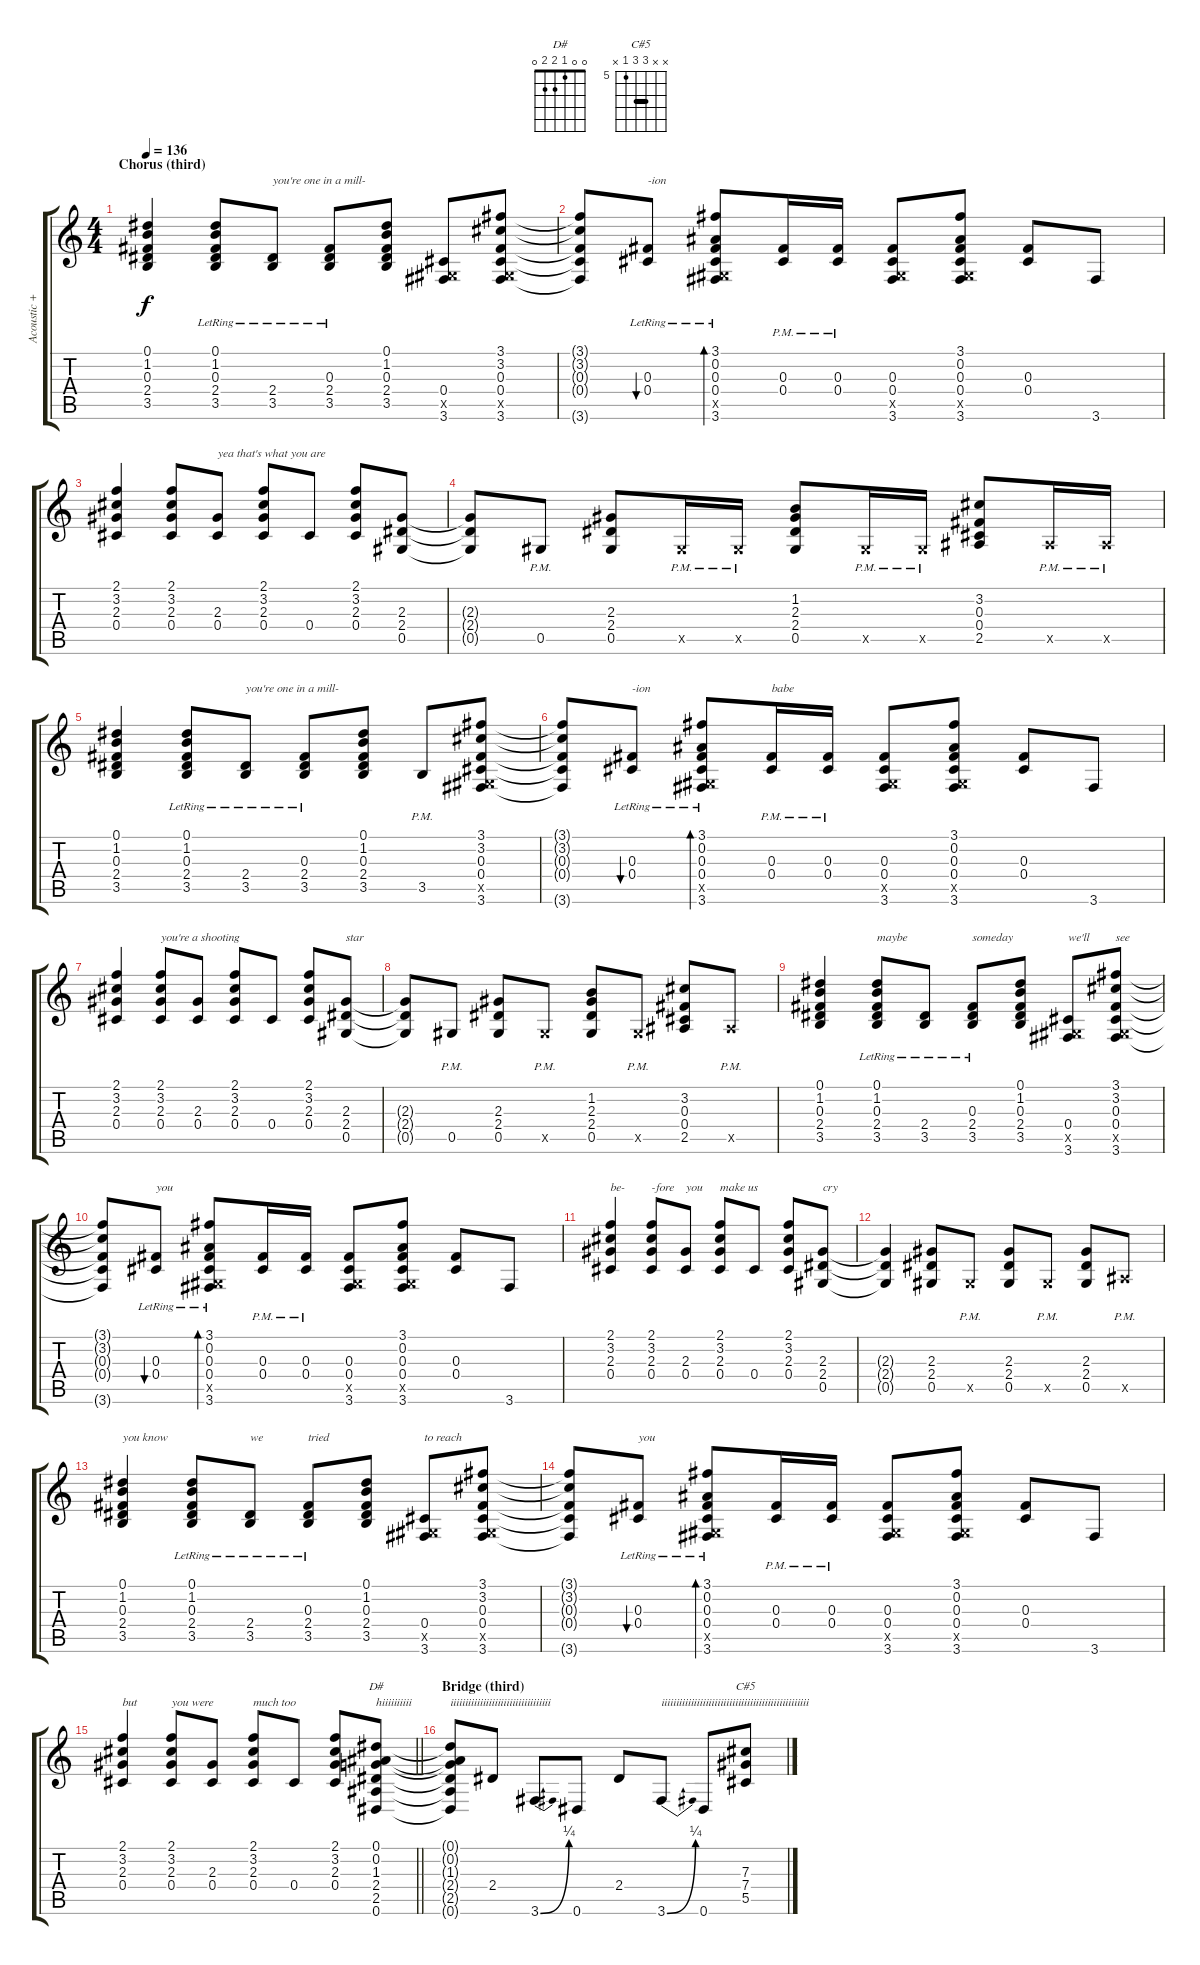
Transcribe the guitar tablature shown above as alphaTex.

\track ("Acoustic + solo" "Acoustic +") {instrument acousticguitarsteel}
\staff {score tabs}
\tuning (Eb4 Bb3 Gb3 Db3 Ab2 Eb2) {hide}
\chord ("D#" 0 0 1 2 2 0)
\chord ("C#5" x x 7 7 5 x) {firstfret 5 barre 7}
\ts (4 4)
\section ("" "Chorus (third)")
\tempo 136
\clef g2
\ks c
(0.1 1.2 0.3 2.4 3.5).4{dy f} (0.1{lr} 1.2{lr} 0.3{lr} 2.4{lr} 3.5{lr}).8 (2.4{lr} 3.5{lr}).8{txt "you're one in a mill-"} (0.3{lr} 2.4{lr} 3.5{lr}).8 (0.1 1.2 0.3 2.4 3.5).8 (0.4 0.5{x} 3.6).8 (3.1 3.2 0.3 0.4 0.5{x} 3.6).8 |
(3.1{t} 3.2{t} 0.3{t} 0.4{t} 3.6{t}).8 (0.3{lr} 0.4{lr}).8{bu 120 txt "-ion"} (3.1 0.2{lr} 0.3{lr} 0.4{lr} 0.5{x} 3.6{lr}).8{bd 30} (0.3{pm} 0.4{pm}).16 (0.3{pm} 0.4{pm}).16 (0.3 0.4 0.5{x} 3.6).8 (3.1 0.2 0.3 0.4 0.5{x} 3.6).8 (0.3 0.4).8 3.6.8 |
(2.1 3.2 2.3 0.4).4 (2.1 3.2 2.3 0.4).8 (2.3 0.4).8{txt "yea that's what you are"} (2.1 3.2 2.3 0.4).8 0.4.8 (2.1 3.2 2.3 0.4).8 (2.3 2.4 0.5).8 |
(2.3{t} 2.4{t} 0.5{t}).8 0.5{pm}.8 (2.3 2.4 0.5).8 0.5{pm x}.16 0.5{pm x}.16 (1.2 2.3 2.4 0.5).8 0.5{pm x}.16 0.5{pm x}.16 (3.2 0.3 0.4 2.5).8 2.5{pm x}.16 2.5{pm x}.16 |
(0.1 1.2 0.3 2.4 3.5).4 (0.1{lr} 1.2{lr} 0.3{lr} 2.4{lr} 3.5{lr}).8 (2.4{lr} 3.5{lr}).8{txt "you're one in a mill-"} (0.3{lr} 2.4{lr} 3.5{lr}).8 (0.1 1.2 0.3 2.4 3.5).8 3.5{pm}.8 (3.1 3.2 0.3 0.4 0.5{x} 3.6).8 |
(3.1{t} 3.2{t} 0.3{t} 0.4{t} 3.6{t}).8 (0.3{lr} 0.4{lr}).8{bu 120 txt "-ion"} (3.1 0.2{lr} 0.3{lr} 0.4{lr} 0.5{x} 3.6{lr}).8{bd 30} (0.3{pm} 0.4{pm}).16{txt "babe"} (0.3{pm} 0.4{pm}).16 (0.3 0.4 0.5{x} 3.6).8 (3.1 0.2 0.3 0.4 0.5{x} 3.6).8 (0.3 0.4).8 3.6.8 |
(2.1 3.2 2.3 0.4).4 (2.1 3.2 2.3 0.4).8{txt "you're a shooting"} (2.3 0.4).8 (2.1 3.2 2.3 0.4).8 0.4.8 (2.1 3.2 2.3 0.4).8 (2.3 2.4 0.5).8{txt "star"} |
(2.3{t} 2.4{t} 0.5{t}).8 0.5{pm}.8 (2.3 2.4 0.5).8 0.5{pm x}.8 (1.2 2.3 2.4 0.5).8 0.5{pm x}.8 (3.2 0.3 0.4 2.5).8 2.5{pm x}.8 |
(0.1 1.2 0.3 2.4 3.5).4 (0.1{lr} 1.2{lr} 0.3{lr} 2.4{lr} 3.5{lr}).8{txt "maybe"} (2.4{lr} 3.5{lr}).8 (0.3{lr} 2.4{lr} 3.5{lr}).8{txt "someday"} (0.1 1.2 0.3 2.4 3.5).8 (0.4 0.5{x} 3.6).8{txt "we'll"} (3.1 3.2 0.3 0.4 0.5{x} 3.6).8{txt "see"} |
(3.1{t} 3.2{t} 0.3{t} 0.4{t} 3.6{t}).8 (0.3{lr} 0.4{lr}).8{bu 120 txt "you"} (3.1 0.2{lr} 0.3{lr} 0.4{lr} 0.5{x} 3.6{lr}).8{bd 30} (0.3{pm} 0.4{pm}).16 (0.3{pm} 0.4{pm}).16 (0.3 0.4 0.5{x} 3.6).8 (3.1 0.2 0.3 0.4 0.5{x} 3.6).8 (0.3 0.4).8 3.6.8 |
(2.1 3.2 2.3 0.4).4{txt "be-"} (2.1 3.2 2.3 0.4).8{txt "-fore"} (2.3 0.4).8{txt "you"} (2.1 3.2 2.3 0.4).8{txt "make us"} 0.4.8 (2.1 3.2 2.3 0.4).8 (2.3 2.4 0.5).8{txt "cry"} |
(2.3{t} 2.4{t} 0.5{t}).4 (2.3 2.4 0.5).8 0.5{pm x}.8 (2.3 2.4 0.5).8 0.5{pm x}.8 (2.3 2.4 0.5).8 2.5{pm x}.8 |
(0.1 1.2 0.3 2.4 3.5).4{txt "you know"} (0.1{lr} 1.2{lr} 0.3{lr} 2.4{lr} 3.5{lr}).8 (2.4{lr} 3.5{lr}).8{txt "we"} (0.3{lr} 2.4{lr} 3.5{lr}).8{txt "tried"} (0.1 1.2 0.3 2.4 3.5).8 (0.4 0.5{x} 3.6).8{txt "to reach"} (3.1 3.2 0.3 0.4 0.5{x} 3.6).8 |
(3.1{t} 3.2{t} 0.3{t} 0.4{t} 3.6{t}).8 (0.3{lr} 0.4{lr}).8{bu 120 txt "you"} (3.1 0.2{lr} 0.3{lr} 0.4{lr} 0.5{x} 3.6{lr}).8{bd 30} (0.3{pm} 0.4{pm}).16 (0.3{pm} 0.4{pm}).16 (0.3 0.4 0.5{x} 3.6).8 (3.1 0.2 0.3 0.4 0.5{x} 3.6).8 (0.3 0.4).8 3.6.8 |
\barLineRight lightlight
(2.1 3.2 2.3 0.4).4{txt "but"} (2.1 3.2 2.3 0.4).8{txt "you were "} (2.3 0.4).8 (2.1 3.2 2.3 0.4).8{txt "much too"} 0.4.8 (2.1 3.2 2.3 0.4).8 (0.1 0.2 1.3 2.4 2.5 0.6).8{ch "D#" txt "hiiiiiiiiii"} |
\section ("" "Bridge (third)")
(0.1{t} 0.2{t} 1.3{t} 2.4{t} 2.5{t} 0.6{t}).8{txt "iiiiiiiiiiiiiiiiiiiiiiiiiiiiiiiiii"} 2.4.8{volume 10} 3.6{be (bend 0 0 60 1)}.8 0.6.8 2.4.8 3.6{be (bend 0 0 60 1)}.8{txt "iiiiiiiiiiiiiiiiiiiiiiiiiiiiiiiiiiiiiiiiiiiiiiiiii"} 0.6.8 (7.3 7.4 5.5).8{ch "C#5"}
